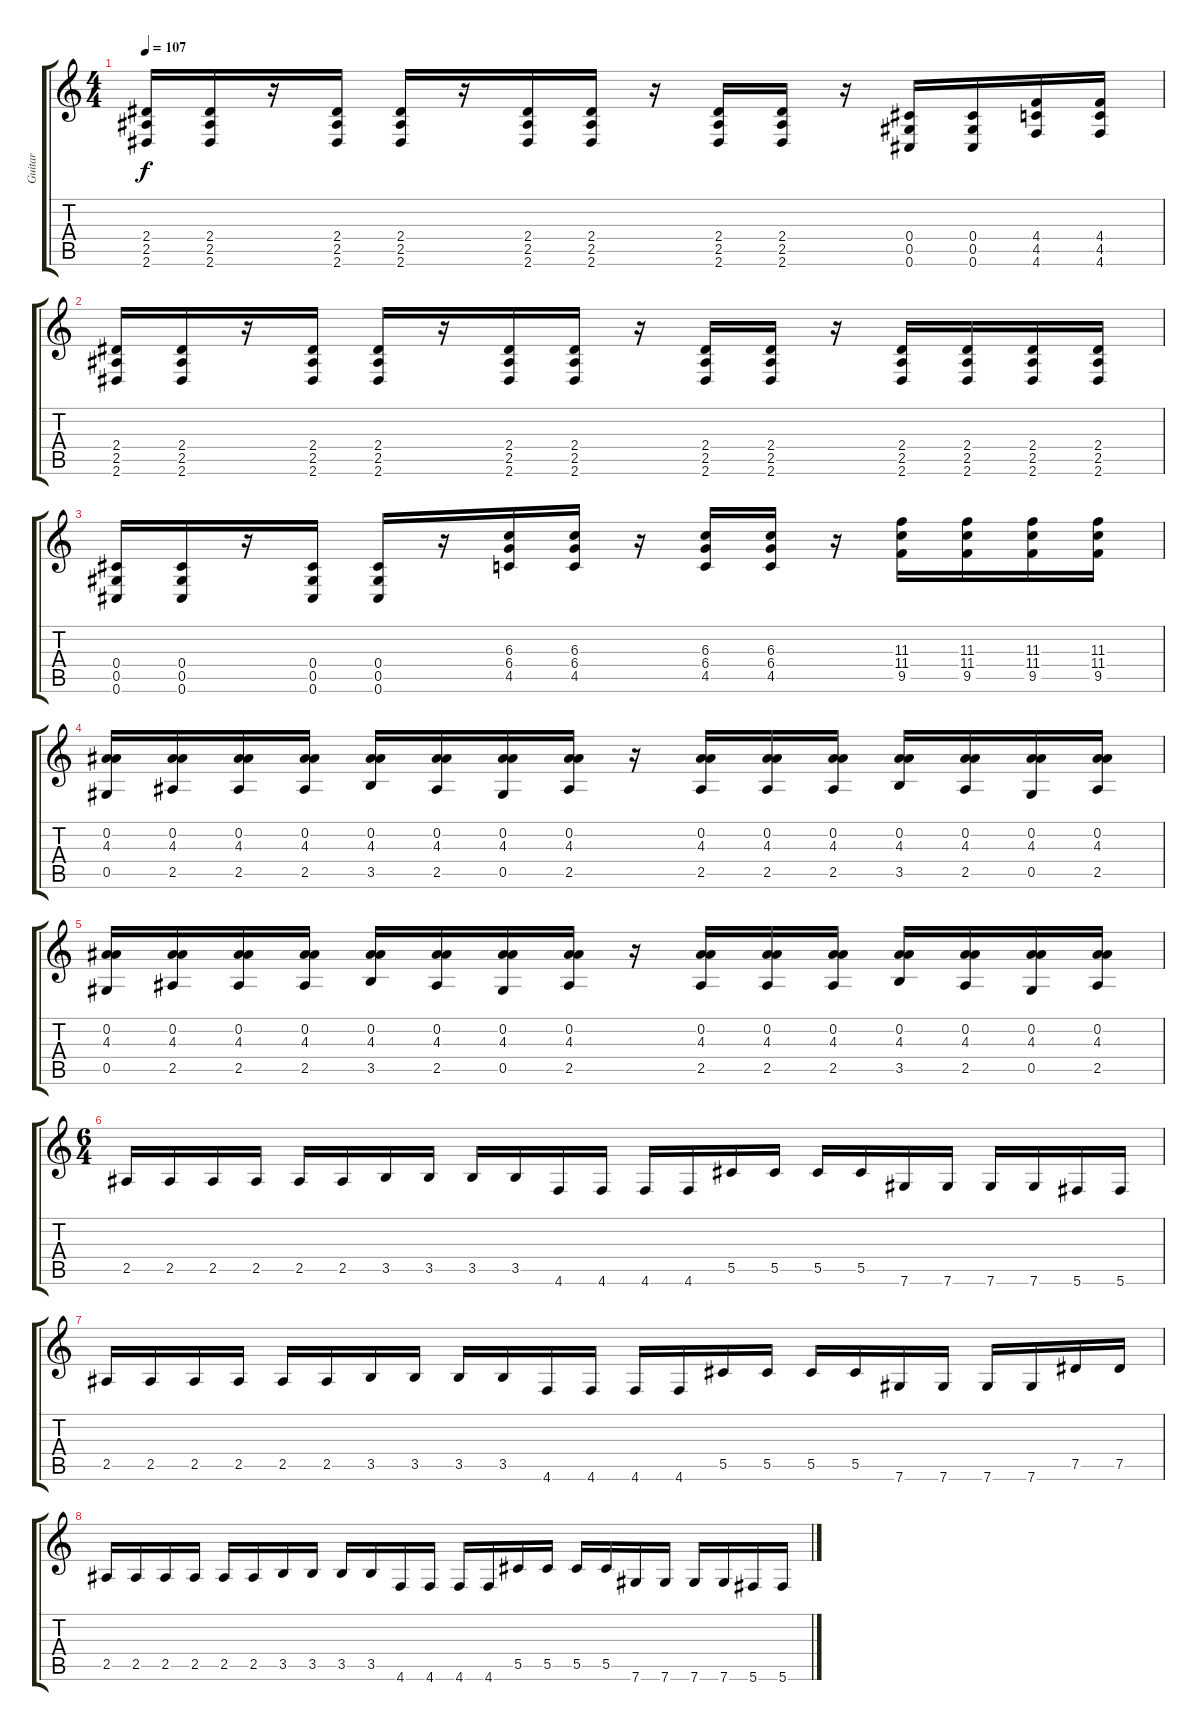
\track ("Guitar " "Guitar ") {instrument distortionguitar}
\staff {score tabs}
\tuning (Eb4 Bb3 Gb3 Db3 Ab2 Db2) {hide}
\ts (4 4)
\tempo 107
\clef g2
\ks c
(2.4 2.5 2.6).16{dy f} (2.4 2.5 2.6).16 r.16 (2.4 2.5 2.6).16 (2.4 2.5 2.6).16 r.16 (2.4 2.5 2.6).16 (2.4 2.5 2.6).16 r.16 (2.4 2.5 2.6).16 (2.4 2.5 2.6).16 r.16 (0.4 0.5 0.6).16 (0.4 0.5 0.6).16 (4.4 4.5 4.6).16 (4.4 4.5 4.6).16 |
(2.4 2.5 2.6).16 (2.4 2.5 2.6).16 r.16 (2.4 2.5 2.6).16 (2.4 2.5 2.6).16 r.16 (2.4 2.5 2.6).16 (2.4 2.5 2.6).16 r.16 (2.4 2.5 2.6).16 (2.4 2.5 2.6).16 r.16 (2.4 2.5 2.6).16 (2.4 2.5 2.6).16 (2.4 2.5 2.6).16 (2.4 2.5 2.6).16 |
(0.4 0.5 0.6).16 (0.4 0.5 0.6).16 r.16 (0.4 0.5 0.6).16 (0.4 0.5 0.6).16 r.16 (6.3 6.4 4.5).16 (6.3 6.4 4.5).16 r.16 (6.3 6.4 4.5).16 (6.3 6.4 4.5).16 r.16 (11.3 11.4 9.5).16 (11.3 11.4 9.5).16 (11.3 11.4 9.5).16 (11.3 11.4 9.5).16 |
(0.2 4.3 0.5).16 (0.2 4.3 2.5).16 (0.2 4.3 2.5).16 (0.2 4.3 2.5).16 (0.2 4.3 3.5).16 (0.2 4.3 2.5).16 (0.2 4.3 0.5).16 (0.2 4.3 2.5).16 r.16 (0.2 4.3 2.5).16 (0.2 4.3 2.5).16 (0.2 4.3 2.5).16 (0.2 4.3 3.5).16 (0.2 4.3 2.5).16 (0.2 4.3 0.5).16 (0.2 4.3 2.5).16 |
(0.2 4.3 0.5).16 (0.2 4.3 2.5).16 (0.2 4.3 2.5).16 (0.2 4.3 2.5).16 (0.2 4.3 3.5).16 (0.2 4.3 2.5).16 (0.2 4.3 0.5).16 (0.2 4.3 2.5).16 r.16 (0.2 4.3 2.5).16 (0.2 4.3 2.5).16 (0.2 4.3 2.5).16 (0.2 4.3 3.5).16 (0.2 4.3 2.5).16 (0.2 4.3 0.5).16 (0.2 4.3 2.5).16 |
\ts (6 4)
2.5.16 2.5.16 2.5.16 2.5.16 2.5.16 2.5.16 3.5.16 3.5.16 3.5.16 3.5.16 4.6.16 4.6.16 4.6.16 4.6.16 5.5.16 5.5.16 5.5.16 5.5.16 7.6.16 7.6.16 7.6.16 7.6.16 5.6.16 5.6.16 |
2.5.16 2.5.16 2.5.16 2.5.16 2.5.16 2.5.16 3.5.16 3.5.16 3.5.16 3.5.16 4.6.16 4.6.16 4.6.16 4.6.16 5.5.16 5.5.16 5.5.16 5.5.16 7.6.16 7.6.16 7.6.16 7.6.16 7.5.16 7.5.16 |
2.5.16 2.5.16 2.5.16 2.5.16 2.5.16 2.5.16 3.5.16 3.5.16 3.5.16 3.5.16 4.6.16 4.6.16 4.6.16 4.6.16 5.5.16 5.5.16 5.5.16 5.5.16 7.6.16 7.6.16 7.6.16 7.6.16 5.6.16 5.6.16
